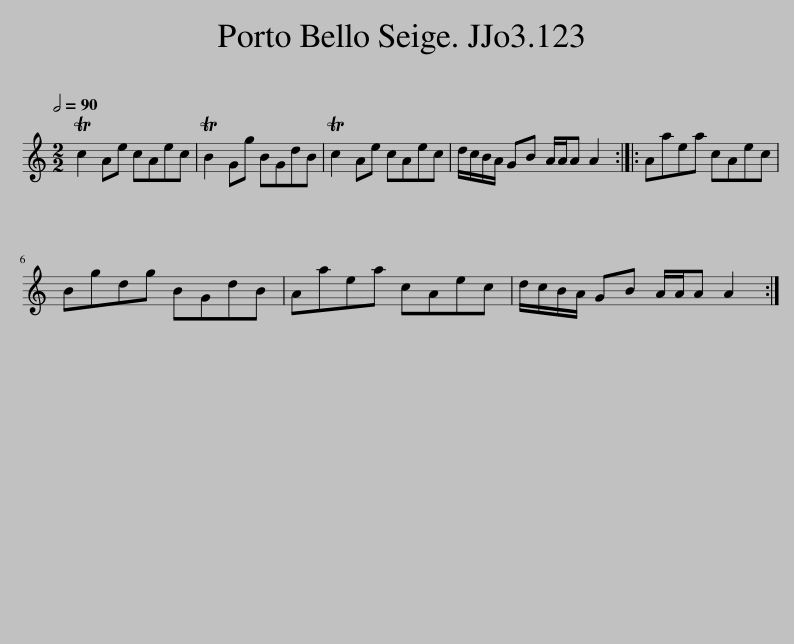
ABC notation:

X:1
L:1/8
Q:1/2=90
M:2/2
I:linebreak $
K:C
V:1 treble
V:1
 Tc2 Ae cAec | TB2 Gg BGdB | Tc2 Ae cAec | d/c/B/A/ GB A/A/A A2 :: Aaea cAec |$ %5
 Bgdg BGdB | Aaea cAec | d/c/B/A/ GB A/A/A A2 :| %8
